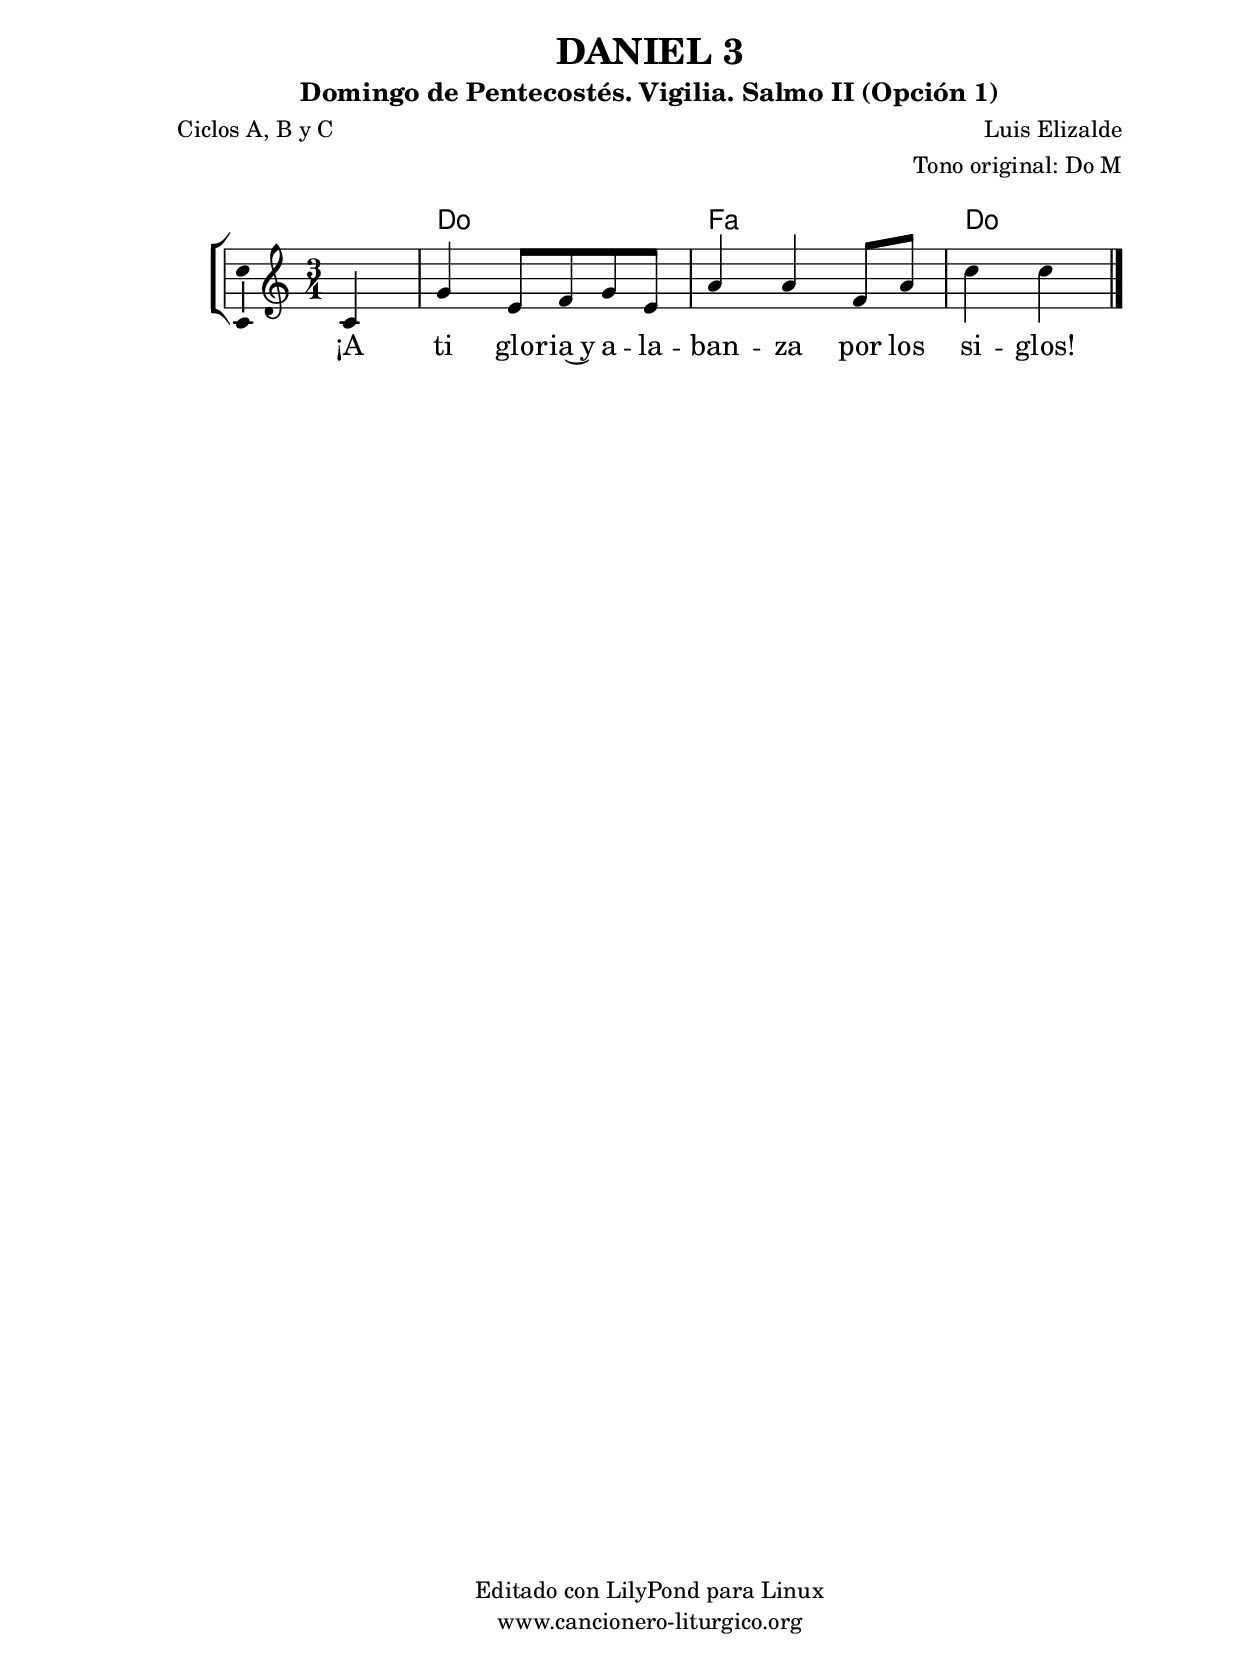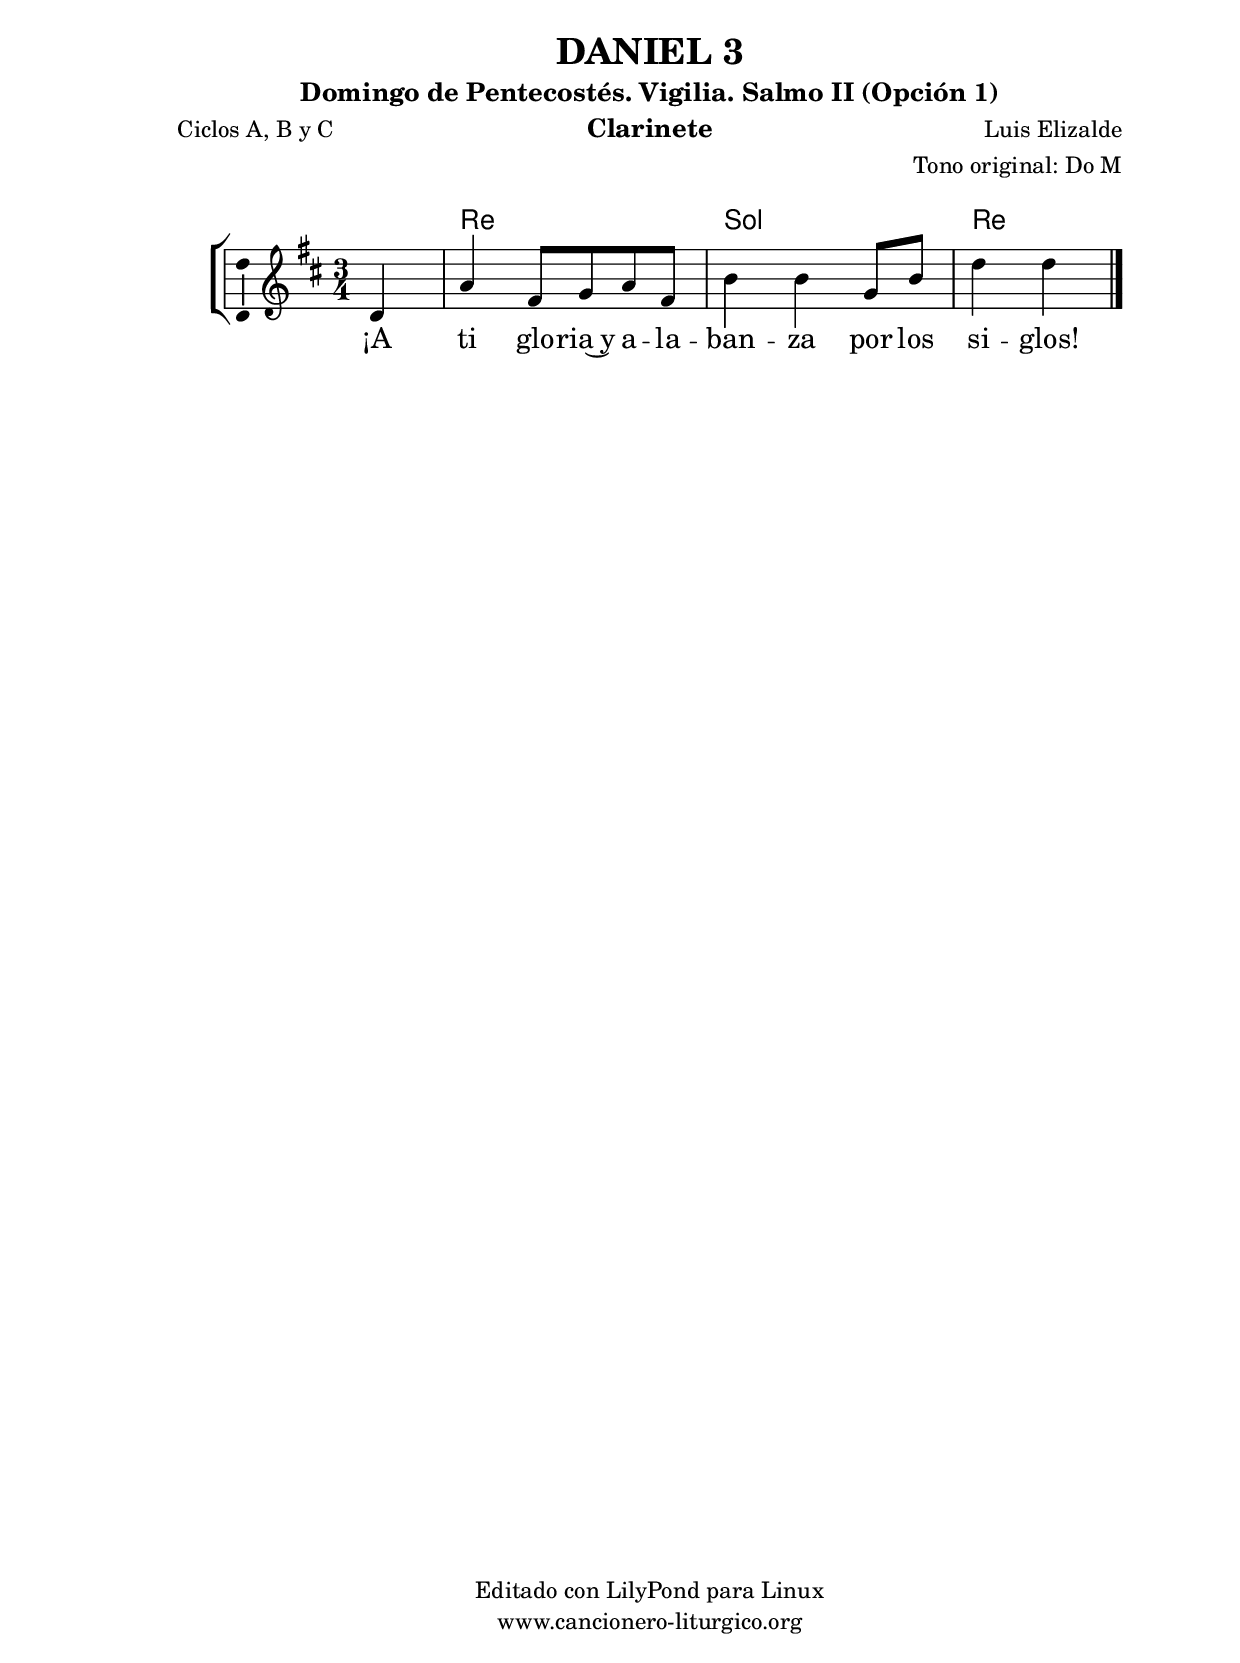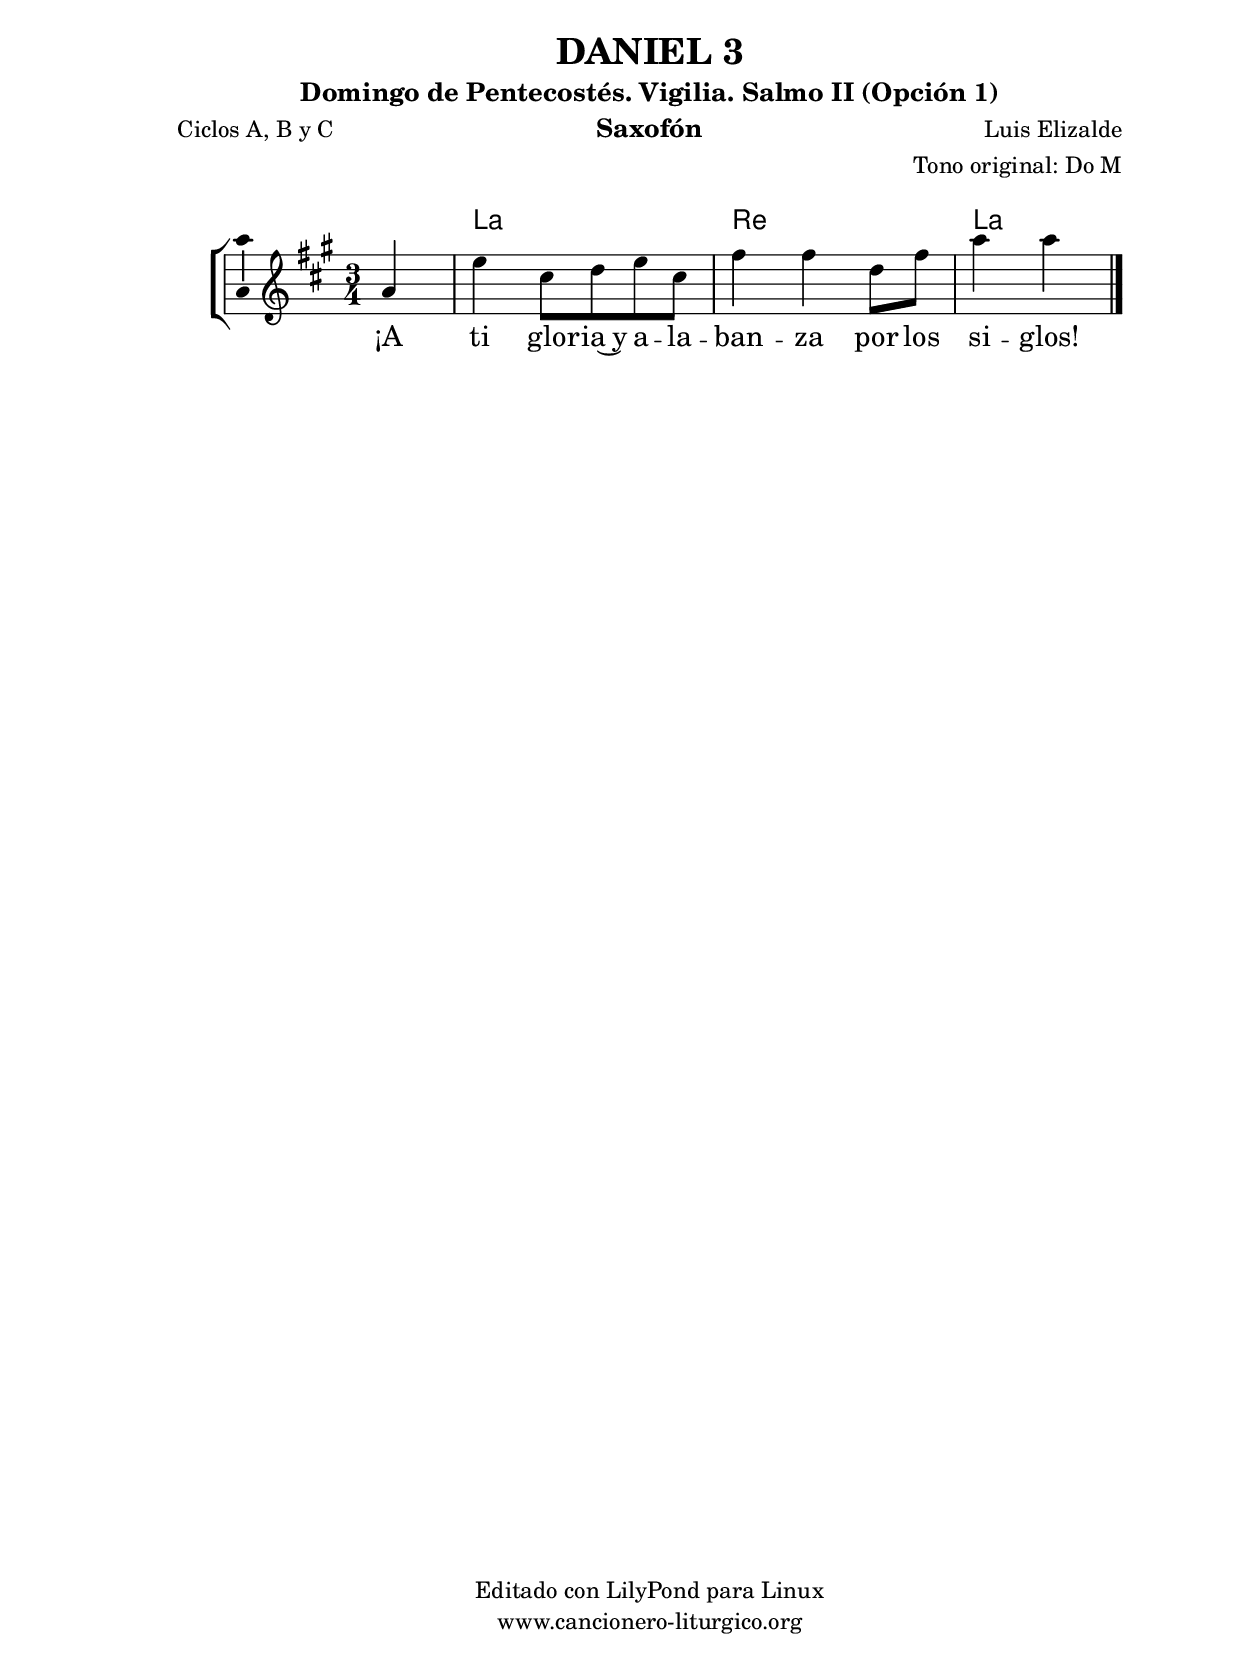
%
%para convertir .midi en .wav:
%timidity filename.midi -Ow -o finename.wav
%
%
%Para convertir de .wav a .mp3:
%lame -h -m j filename.wav
%
%
%para escuchar el midi:
%timidity nombrefichero.midi
%


%versión de lilypond para la que se ha escrito esta partitura:
\version "2.16.0"

	%Tamaño papel
	#(set-default-paper-size "a4")
	%Tamaño partitura
	#(set-global-staff-size 20)
	%No responde al pulsar sobre una nota
	#(ly:set-option 'point-and-click #f)

%parámetros del encabezamiento:
\header {
	title = "DANIEL 3"
	subtitle = "Domingo de Pentecostés. Vigilia. Salmo II (Opción 1)"
	composer = "Luis Elizalde"
	poet = "Ciclos A, B y C"
	meter = ""
	arranger = "Tono original: Do M"
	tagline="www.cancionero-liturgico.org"
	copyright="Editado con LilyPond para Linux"
	tiempo = "Pentecostés"
	usos = "Salmo"
	letra = "¡A ti gloria y alabanza por los siglos!"
	}

%parámetros asociados al papel:
\paper  {
	oddHeaderMarkup = \markup {\fill-line { \on-the-fly #not-first-page \fromproperty #'header:title \on-the-fly #not-first-page \fromproperty #'header:composer }}
	evenHeaderMarkup = \markup {\fill-line { \fromproperty #'header:composer \fromproperty #'header:title }}
	#(set-paper-size "a4")
	print-page-number = ##f
	first-page-number = 1
	print-first-page-number = ##f
%	head-separation = 3.0 \cm
	top-margin = 2.0 \cm
	bottom-margin = 0.5\cm
%%%	bottom-margin = -1.0\cm
	left-margin = 3.0 \cm
	line-width = 16.0 \cm 
	indent = 8\mm
	interscoreline = 2.\mm
	between-system-space = 15\mm
%	para que las partituras no llenen la hoja:
	ragged-bottom = ##t
%	idem para la última hoja:
	ragged-last-bottom = ##f
%	para que las partituras llenen el ancho del papel:
	ragged-last = ##f
	after-title-space = 2.5 \cm
%page-count=1
%system-count=1

	%Flexible Vertical Spacing
%	markup-markup-spacing =
%	#'((basic-distance . 15) (minimum-distance . 15) (padding . 3))
	markup-system-spacing =
	#'((basic-distance . 15) (minimum-distance . 15) (padding . 3))
	system-system-spacing =
	#'((basic-distance . 15) (minimum-distance . 15) (padding . 3))
	score-system-spacing =
	#'((basic-distance . 15) (minimum-distance . 15) (padding . 5))
%	top-system-spacing = % header
%	#'((basic-distance . 8) (minimum-distance . 0) (padding . 3))
%	top-markup-spacing =
%	#'((basic-distance . 20) (minimum-distance . 20) (padding . 3))
	last-bottom-spacing = % footer
	#'((basic-distance . 5) (minimum-distance . 5) (padding . 3))
%	score-markup-spacing =
%	#'((basic-distance . 16) (minimum-distance . 13) (padding . 3))

	}


%parámetros que afectan a toda la partitura:
global =  {
	%clave de sol (G):
	\clef G
	%armadura:
%	\transpose g f
	\key c \major
	\tempo 4=100
	\set Score.tempoHideNote = ##t
	}


acordes = {
	\italianChords
	\chordmode {
%	\transpose g f
{

s4
c2. f c2 %s4

	}
	}
}


melodia = 
%	\transpose g f
{
	\relative c'{

\time 3/4
\partial4
c4
g'4 e8 f g e
a4 a f8 a
c4 c %s4

	\bar "|."
	}
	}


texto = \lyricmode {
¡A ti glo -- ria~y a -- la -- ban -- za por los si -- glos!
	}


acordesStaff = \context ChordNames = acordesStaff <<
	\set chordChanges = ##t
	\acordes
	>>


vozStaff = \context Voice = vozStaff
\with {\consists "Ambitus_engraver"}
<<
%	\set Staff.instrumentName = ""
%	\set Staff.shortInstrumentName = ""
%	\set Staff.midiInstrument = #"clarinet"
%	\set Staff.midiInstrument = #"cello"
%	\set Staff.midiInstrument = #"flute"
	\set Staff.midiInstrument = #"electric guitar (jazz)"
%	\set Staff.midiInstrument = #"english horn"
%	\set Staff.midiInstrument = #"violin"
%	\set Staff.midiInstrument = #"glockenspiel"
	\set Staff.midiMinimumVolume = #0.7
	\set Staff.midiMaximumVolume = #0.9
	\global
	\melodia
	>>


textoStaff = \context Lyrics = textoStaff <<
	\lyricsto vozStaff \texto
	>>

\book {
	\score {
		\context ChoirStaff {
			\override StaffGroup.SystemStartBracket #'collapse-height = #1
			\override Score.SystemStartBar #'collapse-height = #1
			<<
			\acordesStaff
			\vozStaff
			\textoStaff
			>>
			}
		\layout {
	    		\context {
				\Lyrics
				\override LyricText #'font-size = #2
				}
	   		 \context {
				\Score
				%fontSize = #3
				\override StaffSymbol #'staff-space = #(magstep +3)
				%\override Beam #'thickness = #0.55
				%\override SpacingSpanner #'spacing-increment = #1.0
				%\override Slur #'height-limit = #1.5
				}
			}
		}
	\score {
		\unfoldRepeats
		\context ChoirStaff {
			<<
			\acordesStaff
			\vozStaff
			>>
			}
		\midi {
	  		\context {
	  			\Score
				tempoWholesPerMinute = #(ly:make-moment 70 4)
				}
			}
		}
	}

%Partitura para clarinete
#(define output-suffix "C")
\book {
	\header{
		instrument = "Clarinete"
		}
	\score {
		\context ChoirStaff {
			\override StaffGroup.SystemStartBracket #'collapse-height = #1
			\override Score.SystemStartBar #'collapse-height = #1
\transpose c d
			<<
			\acordesStaff
			\vozStaff
			\textoStaff
			>>
			}
		\layout {
	    		\context {
				\Lyrics
				\override LyricText #'font-size = #2
				}
	   		 \context {
				\Score
				%fontSize = #3
				\override StaffSymbol #'staff-space = #(magstep +3)
				%\override Beam #'thickness = #0.55
				%\override SpacingSpanner #'spacing-increment = #1.0
				%\override Slur #'height-limit = #1.5
				}
			}
		}
	}

%Partitura para saxofón
#(define output-suffix "S")
\book {
	\header{
		instrument = "Saxofón"
		}
	\score {
		\context ChoirStaff {
			\override StaffGroup.SystemStartBracket #'collapse-height = #1
			\override Score.SystemStartBar #'collapse-height = #1
\transpose c a
			<<
			\acordesStaff
			\vozStaff
			\textoStaff
			>>
			}
		\layout {
	    		\context {
				\Lyrics
				\override LyricText #'font-size = #2
				}
	   		 \context {
				\Score
				%fontSize = #3
				\override StaffSymbol #'staff-space = #(magstep +3)
				%\override Beam #'thickness = #0.55
				%\override SpacingSpanner #'spacing-increment = #1.0
				%\override Slur #'height-limit = #1.5
				}
			}
		}
	}

